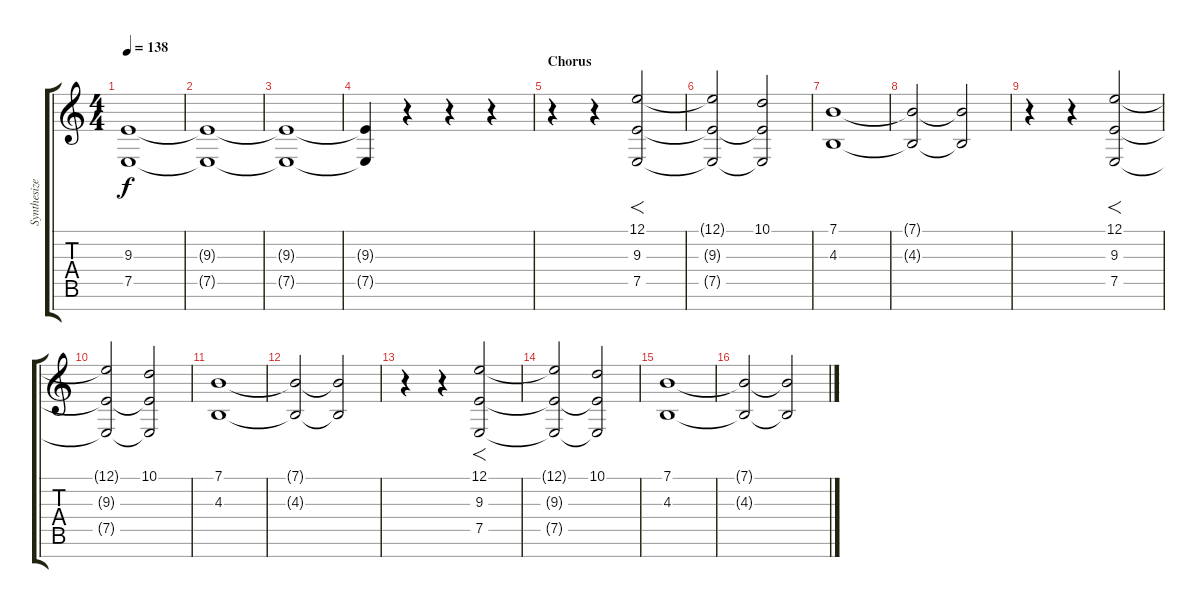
\track ("Synthesizer" "Synthesize") {instrument stringensemble1}
\staff {score tabs}
\tuning (E4 B3 G3 D3 A2 E2 B1) {hide}
\ts (4 4)
\tempo 138
\clef g2
\ks c
(9.3{t} 7.5{t}).1{dy f volume 9} |
(9.3{t} 7.5{t}).1{volume 10} |
(9.3{t} 7.5{t}).1{volume 11} |
(9.3{t} 7.5{t}).4{volume 12} r.4 r.4 r.4 |
\section ("" "Chorus")
r.4 r.4 (12.1 9.3 7.5).2{f} |
(12.1{t} 9.3{t} 7.5{t}).2 (10.1 9.3{t} 7.5{t}).2 |
(7.1 4.3).1 |
(7.1{t} 4.3{t}).2{volume 9} (7.1{t} 4.3{t}).2{volume 7} |
r.4{volume 11} r.4 (12.1 9.3 7.5).2{f} |
(12.1{t} 9.3{t} 7.5{t}).2 (10.1 9.3{t} 7.5{t}).2 |
(7.1 4.3).1 |
(7.1{t} 4.3{t}).2{volume 9} (7.1{t} 4.3{t}).2{volume 7} |
r.4 r.4 (12.1 9.3 7.5).2{f volume 11} |
(12.1{t} 9.3{t} 7.5{t}).2 (10.1 9.3{t} 7.5{t}).2 |
(7.1 4.3).1 |
(7.1{t} 4.3{t}).2{volume 9} (7.1{t} 4.3{t}).2{volume 7}
